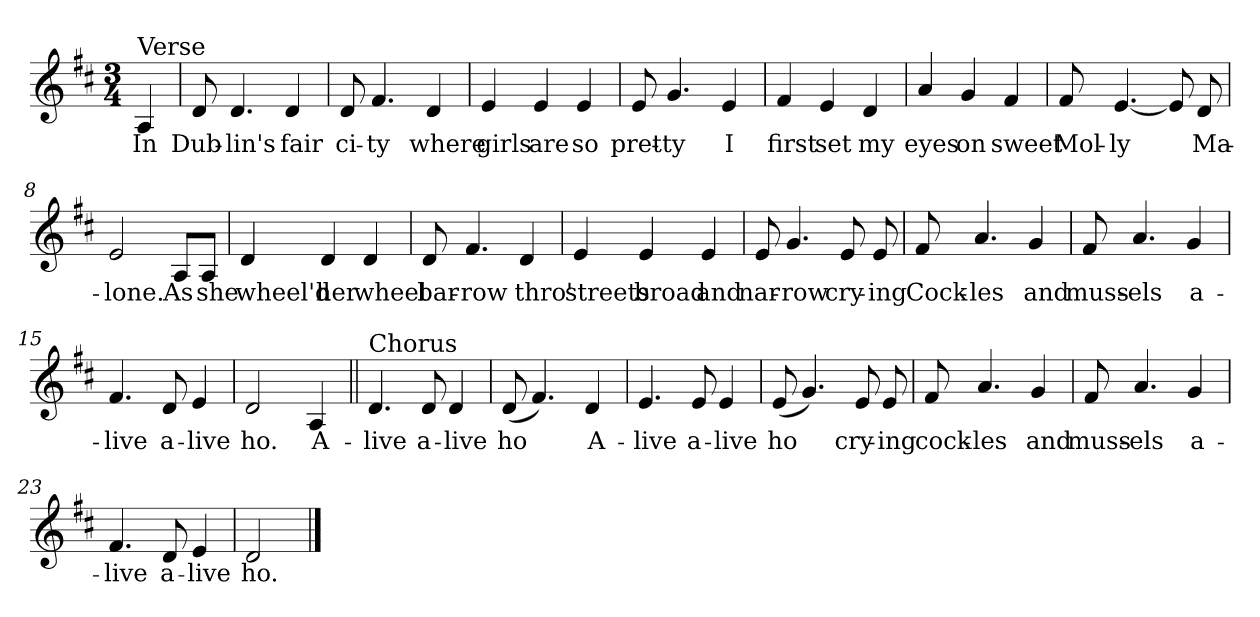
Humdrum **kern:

**kern	**text
*part1	*part1
*staff1	*staff1
*clefG2	*
*k[f#c#]	*
*D:	*
*M3/4	*
=	=
!LO:TX:a:t=Verse	!
!	!LO:LY:b
4A	In
=1	=1
!	!LO:LY:b
8dL	Dub-
!	!LO:LY:b
4.d	-lin's
!	!LO:LY:b
4d	fair
=2	=2
!	!LO:LY:b
8dL	ci-
!	!LO:LY:b
4.f#	-ty
!	!LO:LY:b
4d	where
=3	=3
!	!LO:LY:b
4e	girls
!	!LO:LY:b
4e	are
!	!LO:LY:b
4e	so
=4	=4
!	!LO:LY:b
8eL	pret-
!	!LO:LY:b
4.g	-ty
!	!LO:LY:b
4e	I
!!LO:LB:g=z
=5	=5
!	!LO:LY:b
4f#	first
!	!LO:LY:b
4e	set
!	!LO:LY:b
4d	my
=6	=6
!	!LO:LY:b
4a	eyes
!	!LO:LY:b
4g	on
!	!LO:LY:b
4f#	sweet
=7	=7
!	!LO:LY:b
8f#L	Mol-
!	!LO:LY:b
[4.e	-ly
8eL]	.
!	!LO:LY:b
8dJ	Ma-
=8	=8
!	!LO:LY:b
2e	-lone.
!	!LO:LY:b
8AL	As
!	!LO:LY:b
8AJ	she
!!LO:LB:g=z
=9	=9
!	!LO:LY:b
4d	wheel'd
!	!LO:LY:b
4d	her
!	!LO:LY:b
4d	wheel
=10	=10
!	!LO:LY:b
8dL	bar-
!	!LO:LY:b
4.f#	-row
!	!LO:LY:b
4d	thro'
=11	=11
!	!LO:LY:b
4e	streets
!	!LO:LY:b
4e	broad
!	!LO:LY:b
4e	and
=12	=12
!	!LO:LY:b
8eL	nar-
!	!LO:LY:b
4.g	-row
!	!LO:LY:b
8eL	cry-
!	!LO:LY:b
8eJ	-ing
!!LO:LB:g=z
=13	=13
!	!LO:LY:b
8f#L	Cock-
!	!LO:LY:b
4.a	-les
!	!LO:LY:b
4g	and
=14	=14
!	!LO:LY:b
8f#L	muss-
!	!LO:LY:b
4.a	-els
!	!LO:LY:b
4g	a-
=15	=15
!	!LO:LY:b
4.f#	-live
!	!LO:LY:b
8d	a-
!	!LO:LY:b
4e	-live
=16	=16
!	!LO:LY:b
2d	ho.
!	!LO:LY:b
4A	A-
!!LO:LB:g=z
=17||	=17||
!LO:TX:a:t=Chorus	!
!	!LO:LY:b
4.d	-live
!	!LO:LY:b
8d	a-
!	!LO:LY:b
4d	-live
=18	=18
!	!LO:LY:b
(8dL	ho
4.f#)	.
!	!LO:LY:b
4d	A-
=19	=19
!	!LO:LY:b
4.e	-live
!	!LO:LY:b
8e	a-
!	!LO:LY:b
4e	-live
=20	=20
!	!LO:LY:b
(8eL	ho
4.g)	.
!	!LO:LY:b
8eL	cry-
!	!LO:LY:b
8eJ	-ing
!!LO:LB:g=z
=21	=21
!	!LO:LY:b
8f#L	cock-
!	!LO:LY:b
4.a	-les
!	!LO:LY:b
4g	and
=22	=22
!	!LO:LY:b
8f#L	muss-
!	!LO:LY:b
4.a	-els
!	!LO:LY:b
4g	a-
=23	=23
!	!LO:LY:b
4.f#	-live
!	!LO:LY:b
8d	a-
!	!LO:LY:b
4e	-live
=24	=24
!	!LO:LY:b
2d	ho.
==	==
*-	*-
